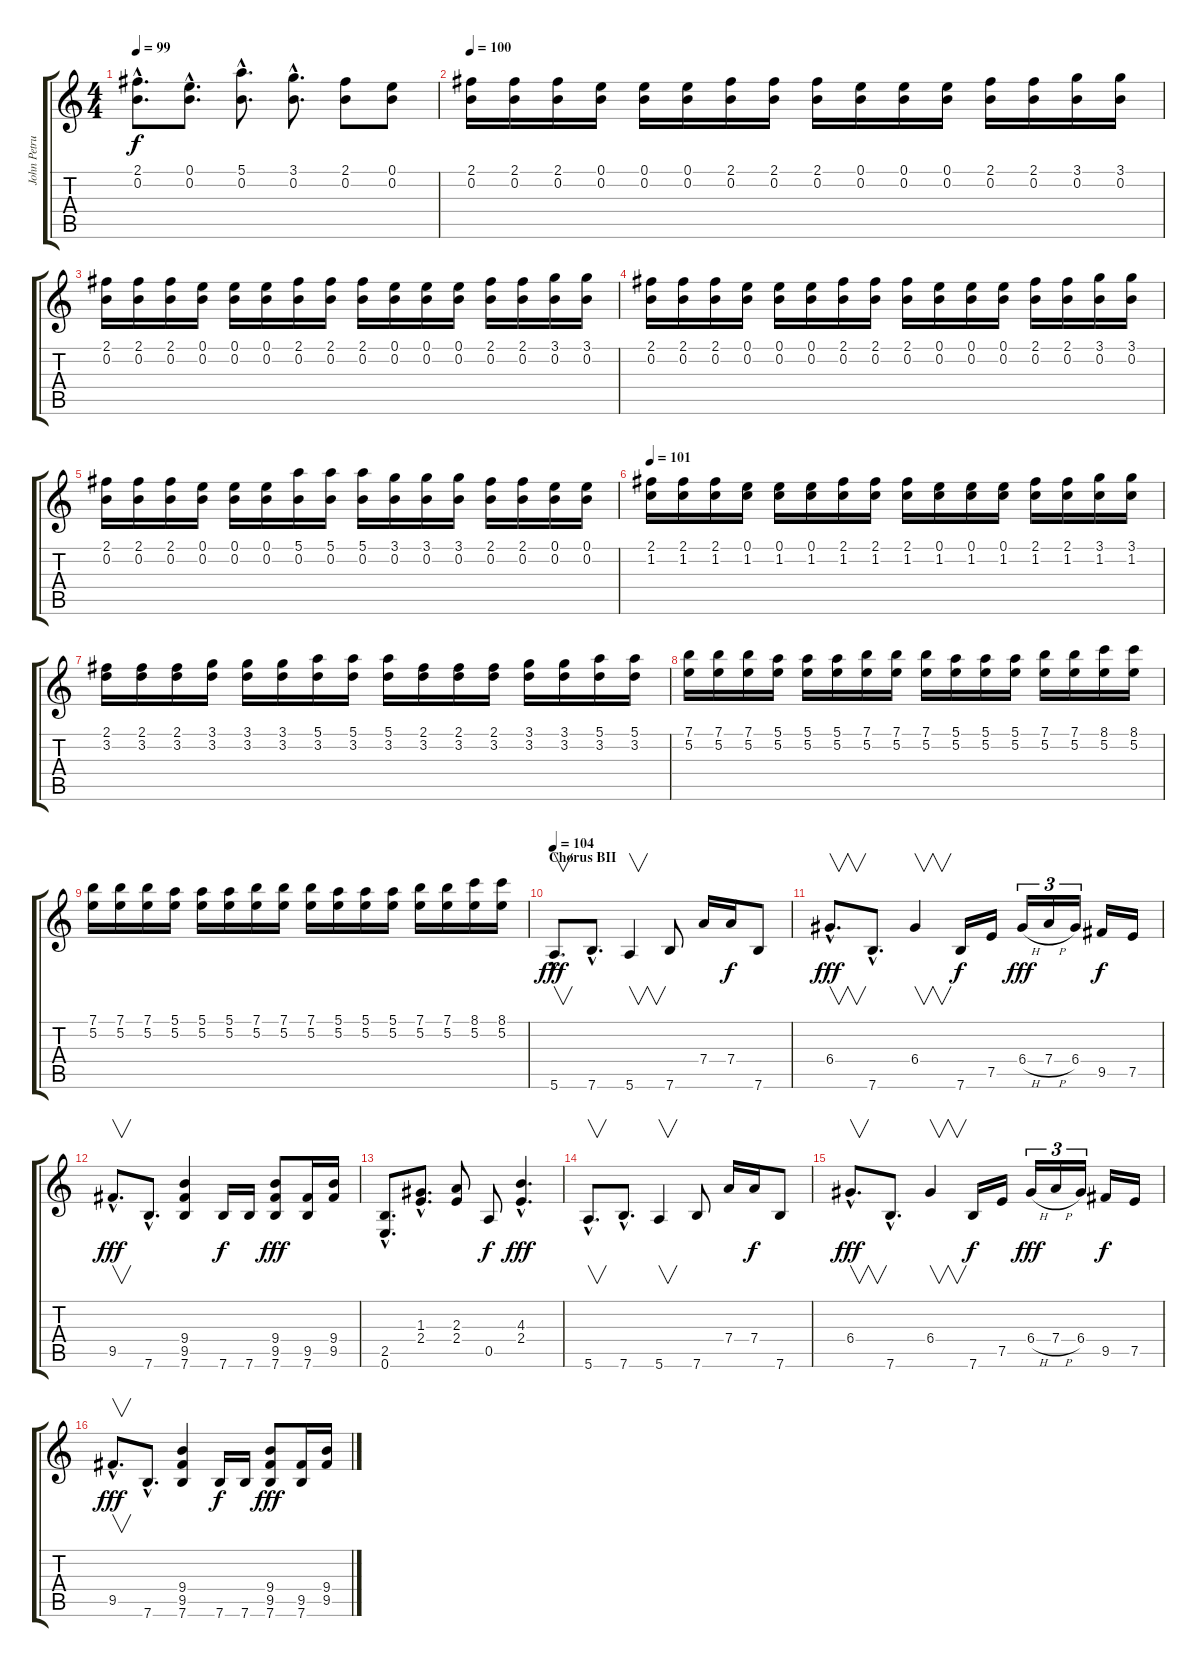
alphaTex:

\track ("John Petrucci  (Dist.) 2" "John Petru") {instrument distortionguitar}
\staff {score tabs}
\tuning (E4 B3 G3 D3 A2 E2) {hide}
\ts (4 4)
\tempo 99
\clef g2
\ks c
(2.1{hac} 0.2{hac}).8{d dy f} (0.1{hac} 0.2{hac}).8{d} (5.1{hac} 0.2{hac}).8{d} (3.1{hac} 0.2{hac}).8{d} (2.1 0.2).8 (0.1 0.2).8 |
\tempo 100
(2.1 0.2).16 (2.1 0.2).16 (2.1 0.2).16 (0.1 0.2).16 (0.1 0.2).16 (0.1 0.2).16 (2.1 0.2).16 (2.1 0.2).16 (2.1 0.2).16 (0.1 0.2).16 (0.1 0.2).16 (0.1 0.2).16 (2.1 0.2).16 (2.1 0.2).16 (3.1 0.2).16 (3.1 0.2).16 |
(2.1 0.2).16 (2.1 0.2).16 (2.1 0.2).16 (0.1 0.2).16 (0.1 0.2).16 (0.1 0.2).16 (2.1 0.2).16 (2.1 0.2).16 (2.1 0.2).16 (0.1 0.2).16 (0.1 0.2).16 (0.1 0.2).16 (2.1 0.2).16 (2.1 0.2).16 (3.1 0.2).16 (3.1 0.2).16 |
(2.1 0.2).16 (2.1 0.2).16 (2.1 0.2).16 (0.1 0.2).16 (0.1 0.2).16 (0.1 0.2).16 (2.1 0.2).16 (2.1 0.2).16 (2.1 0.2).16 (0.1 0.2).16 (0.1 0.2).16 (0.1 0.2).16 (2.1 0.2).16 (2.1 0.2).16 (3.1 0.2).16 (3.1 0.2).16 |
(2.1 0.2).16 (2.1 0.2).16 (2.1 0.2).16 (0.1 0.2).16 (0.1 0.2).16 (0.1 0.2).16 (5.1 0.2).16 (5.1 0.2).16 (5.1 0.2).16 (3.1 0.2).16 (3.1 0.2).16 (3.1 0.2).16 (2.1 0.2).16 (2.1 0.2).16 (0.1 0.2).16 (0.1 0.2).16 |
\tempo 101
(2.1 1.2).16 (2.1 1.2).16 (2.1 1.2).16 (0.1 1.2).16 (0.1 1.2).16 (0.1 1.2).16 (2.1 1.2).16 (2.1 1.2).16 (2.1 1.2).16 (0.1 1.2).16 (0.1 1.2).16 (0.1 1.2).16 (2.1 1.2).16 (2.1 1.2).16 (3.1 1.2).16 (3.1 1.2).16 |
(2.1 3.2).16 (2.1 3.2).16 (2.1 3.2).16 (3.1 3.2).16 (3.1 3.2).16 (3.1 3.2).16 (5.1 3.2).16 (5.1 3.2).16 (5.1 3.2).16 (2.1 3.2).16 (2.1 3.2).16 (2.1 3.2).16 (3.1 3.2).16 (3.1 3.2).16 (5.1 3.2).16 (5.1 3.2).16 |
(7.1 5.2).16 (7.1 5.2).16 (7.1 5.2).16 (5.1 5.2).16 (5.1 5.2).16 (5.1 5.2).16 (7.1 5.2).16 (7.1 5.2).16 (7.1 5.2).16 (5.1 5.2).16 (5.1 5.2).16 (5.1 5.2).16 (7.1 5.2).16 (7.1 5.2).16 (8.1 5.2).16 (8.1 5.2).16 |
(7.1 5.2).16 (7.1 5.2).16 (7.1 5.2).16 (5.1 5.2).16 (5.1 5.2).16 (5.1 5.2).16 (7.1 5.2).16 (7.1 5.2).16 (7.1 5.2).16 (5.1 5.2).16 (5.1 5.2).16 (5.1 5.2).16 (7.1 5.2).16 (7.1 5.2).16 (8.1 5.2).16 (8.1 5.2).16 |
\section ("" "Chorus BII")
\tempo 104
5.6{hac}.8{v d dy fff} 7.6{hac}.8{d} 5.6.4{v} 7.6.8 7.4.16 7.4.16{dy f} 7.6.8 |
6.4{hac}.8{v d dy fff} 7.6{hac}.8{d} 6.4.4{v} 7.6.16{dy f} 7.5.16 6.4{h}.16{tu (3 2) dy fff} 7.4{h}.16{tu (3 2)} 6.4.16{tu (3 2)} 9.5.16{dy f} 7.5.16 |
9.5{hac}.8{v d dy fff} 7.6{hac}.8{d} (9.4 9.5 7.6).4 7.6.16{dy f} 7.6.16 (9.4 9.5 7.6).8{dy fff} (9.5 7.6).16 (9.4 9.5).16 |
(2.5{hac} 0.6{hac}).8{d} (1.3{hac} 2.4{hac}).8{d} (2.3 2.4).8 0.5.8{dy f} (4.3{hac} 2.4{hac}).4{d dy fff} |
5.6{hac}.8{v d} 7.6{hac}.8{d} 5.6.4{v} 7.6.8 7.4.16 7.4.16{dy f} 7.6.8 |
6.4{hac}.8{v d dy fff} 7.6{hac}.8{d} 6.4.4{v} 7.6.16{dy f} 7.5.16 6.4{h}.16{tu (3 2) dy fff} 7.4{h}.16{tu (3 2)} 6.4.16{tu (3 2)} 9.5.16{dy f} 7.5.16 |
9.5{hac}.8{v d dy fff} 7.6{hac}.8{d} (9.4 9.5 7.6).4 7.6.16{dy f} 7.6.16 (9.4 9.5 7.6).8{dy fff} (9.5 7.6).16 (9.4 9.5).16
